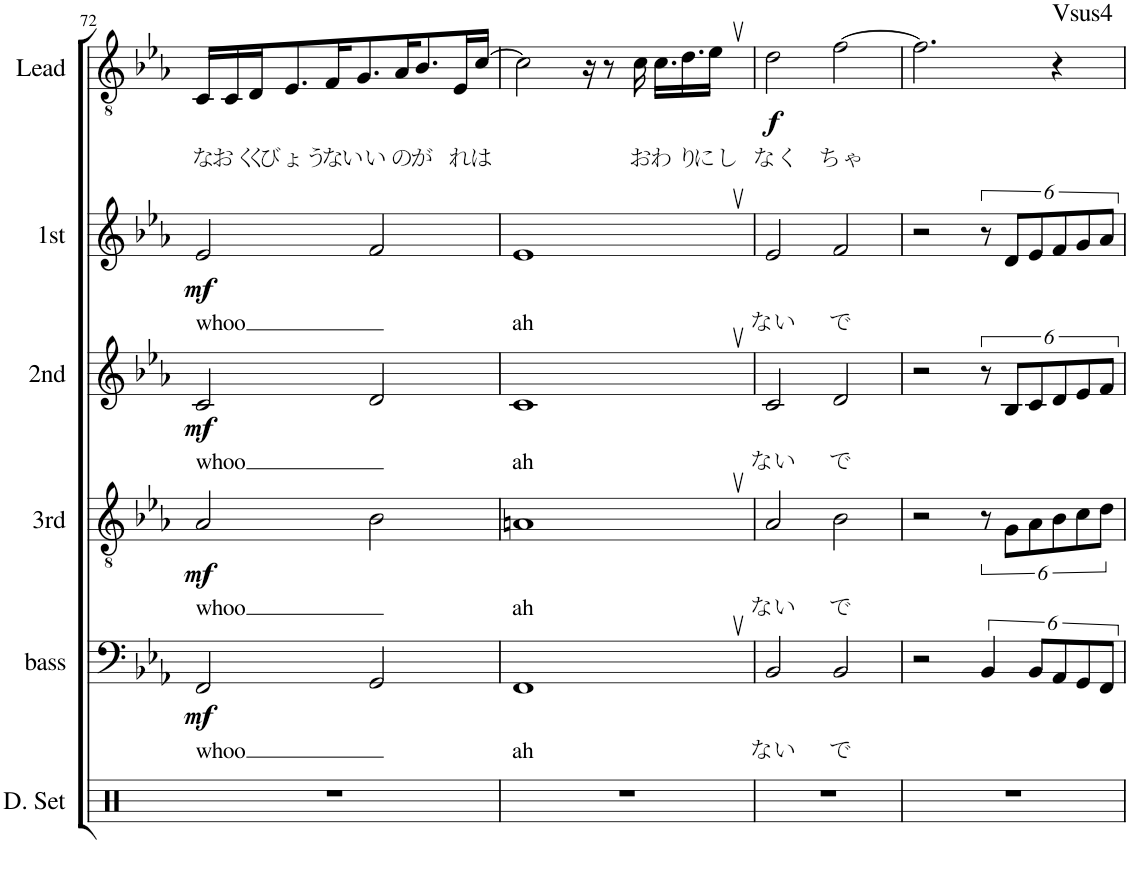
**kern	**kern	**text	**dynam	**kern	**text	**dynam	**kern	**text	**dynam	**kern	**text	**dynam	**kern	**text	**dynam	**harte
*part6	*part5	*part5	*part5	*part4	*part4	*part4	*part3	*part3	*part3	*part2	*part2	*part2	*part1	*part1	*part1	*part1
*staff6	*staff5	*staff5	*staff5	*staff4	*staff4	*staff4	*staff3	*staff3	*staff3	*staff2	*staff2	*staff2	*staff1	*staff1	*staff1	*
*I"ドラムセット	*I"bass	*	*	*I"3rd	*	*	*I"2nd	*	*	*I"1st	*	*	*I"Lead	*	*	*
*	*I'bass	*	*	*I'3rd	*	*	*I'2nd	*	*	*I'1st	*	*	*I'Lead	*	*	*
!!LO:PB:g=z
*clefX	*clefF4	*	*	*clefGv2	*	*	*clefG2	*	*	*clefG2	*	*	*clefGv2	*	*	*
*k[]	*k[b-e-a-]	*	*	*k[b-e-a-]	*	*	*k[b-e-a-]	*	*	*k[b-e-a-]	*	*	*k[b-e-a-]	*	*	*
*M4/4	*M4/4	*	*	*M4/4	*	*	*M4/4	*	*	*M4/4	*	*	*M4/4	*	*	*
=72	=72	=72	=72	=72	=72	=72	=72	=72	=72	=72	=72	=72	=72	=72	=72	=72
!	!	!LO:LY:b	!LO:DY:b	!	!LO:LY:b	!LO:DY:b	!	!LO:LY:b	!LO:DY:b	!	!LO:LY:b	!LO:DY:b	!	!LO:LY:b	!	!
1r	2FF/	whoo	mf	2A-/	whoo	mf	2c/	whoo	mf	2e-/	whoo	mf	16C/LL	な	.	.
!	!	!	!	!	!	!	!	!	!	!	!	!	!	!LO:LY:b	!	!
.	.	.	.	.	.	.	.	.	.	.	.	.	16C/	おく	.	.
!	!	!	!	!	!	!	!	!	!	!	!	!	!	!LO:LY:b	!	!
.	.	.	.	.	.	.	.	.	.	.	.	.	16D/J	く	.	.
!	!	!	!	!	!	!	!	!	!	!	!	!	!	!LO:LY:b	!	!
.	.	.	.	.	.	.	.	.	.	.	.	.	8.E-/	びょう	.	.
!	!	!	!	!	!	!	!	!	!	!	!	!	!	!LO:LY:b	!	!
.	.	.	.	.	.	.	.	.	.	.	.	.	16F/K	な	.	.
!	!	!	!	!	!	!	!	!	!	!	!	!	!	!LO:LY:b	!	!
.	.	.	.	.	.	.	.	.	.	.	.	.	8.G/	いい	.	.
.	2GG/	.	.	2B-\	.	.	2d/	.	.	2f/	.	.	.	.	.	.
!	!	!	!	!	!	!	!	!	!	!	!	!	!	!LO:LY:b	!	!
.	.	.	.	.	.	.	.	.	.	.	.	.	16A-/K	の	.	.
!	!	!	!	!	!	!	!	!	!	!	!	!	!	!LO:LY:b	!	!
.	.	.	.	.	.	.	.	.	.	.	.	.	8.B-/	が	.	.
!	!	!	!	!	!	!	!	!	!	!	!	!	!	!LO:LY:b	!	!
.	.	.	.	.	.	.	.	.	.	.	.	.	16E-/L	れ	.	.
!	!	!	!	!	!	!	!	!	!	!	!	!	!	!LO:LY:b	!	!
.	.	.	.	.	.	.	.	.	.	.	.	.	[16c/JJ	は	.	.
=73	=73	=73	=73	=73	=73	=73	=73	=73	=73	=73	=73	=73	=73	=73	=73	=73
!	!	!LO:LY:b	!	!	!LO:LY:b	!	!	!LO:LY:b	!	!	!LO:LY:b	!	!	!	!	!
1r	1FF,	ah	.	1An,	ah	.	1c,	ah	.	1e-,	ah	.	2c\]	.	.	.
.	.	.	.	.	.	.	.	.	.	.	.	.	16r	.	.	.
.	.	.	.	.	.	.	.	.	.	.	.	.	8r	.	.	.
!	!	!	!	!	!	!	!	!	!	!	!	!	!	!LO:LY:b	!	!
.	.	.	.	.	.	.	.	.	.	.	.	.	16c\	お	.	.
!	!	!	!	!	!	!	!	!	!	!	!	!	!	!LO:LY:b	!	!
.	.	.	.	.	.	.	.	.	.	.	.	.	16.c\LL	わ	.	.
!	!	!	!	!	!	!	!	!	!	!	!	!	!	!LO:LY:b	!	!
.	.	.	.	.	.	.	.	.	.	.	.	.	16.d\	り	.	.
!	!	!	!	!	!	!	!	!	!	!	!	!	!	!LO:LY:b	!	!
.	.	.	.	.	.	.	.	.	.	.	.	.	16e-,\JJ	にし	.	.
=74	=74	=74	=74	=74	=74	=74	=74	=74	=74	=74	=74	=74	=74	=74	=74	=74
!	!	!LO:LY:b	!	!	!LO:LY:b	!	!	!LO:LY:b	!	!	!LO:LY:b	!	!	!LO:LY:b	!LO:DY:b	!
1r	2BB-/	ない	.	2A-/	ない	.	2c/	ない	.	2e-/	ない	.	2d\	なく	f	.
!	!	!LO:LY:b	!	!	!LO:LY:b	!	!	!LO:LY:b	!	!	!LO:LY:b	!	!	!LO:LY:b	!	!
.	2BB-/	で	.	2B-\	で	.	2d/	で	.	2f/	で	.	[2f\	ちゃ	.	.
=75	=75	=75	=75	=75	=75	=75	=75	=75	=75	=75	=75	=75	=75	=75	=75	=75
1r	2r	.	.	2r	.	.	2r	.	.	2r	.	.	2.f\]	.	.	.
.	6BB-/	.	.	12r	.	.	12r	.	.	12r	.	.	.	.	.	.
.	.	.	.	12G\L	.	.	12B-/L	.	.	12d/L	.	.	.	.	.	.
.	12BB-/L	.	.	12A-\	.	.	12c/	.	.	12e-/	.	.	.	.	.	.
!	!	!	!	!	!	!	!	!	!	!	!	!	!	!	!	!LO:H:kt=Vsus4
.	12AA-/	.	.	12B-\	.	.	12d/	.	.	12f/	.	.	4r	.	.	N
.	12GG/	.	.	12c\	.	.	12e-/	.	.	12g/	.	.	.	.	.	.
.	12FF/J	.	.	12d\J	.	.	12f/J	.	.	12a-/J	.	.	.	.	.	.
=	=	=	=	=	=	=	=	=	=	=	=	=	=	=	=	=
*-	*-	*-	*-	*-	*-	*-	*-	*-	*-	*-	*-	*-	*-	*-	*-	*-
